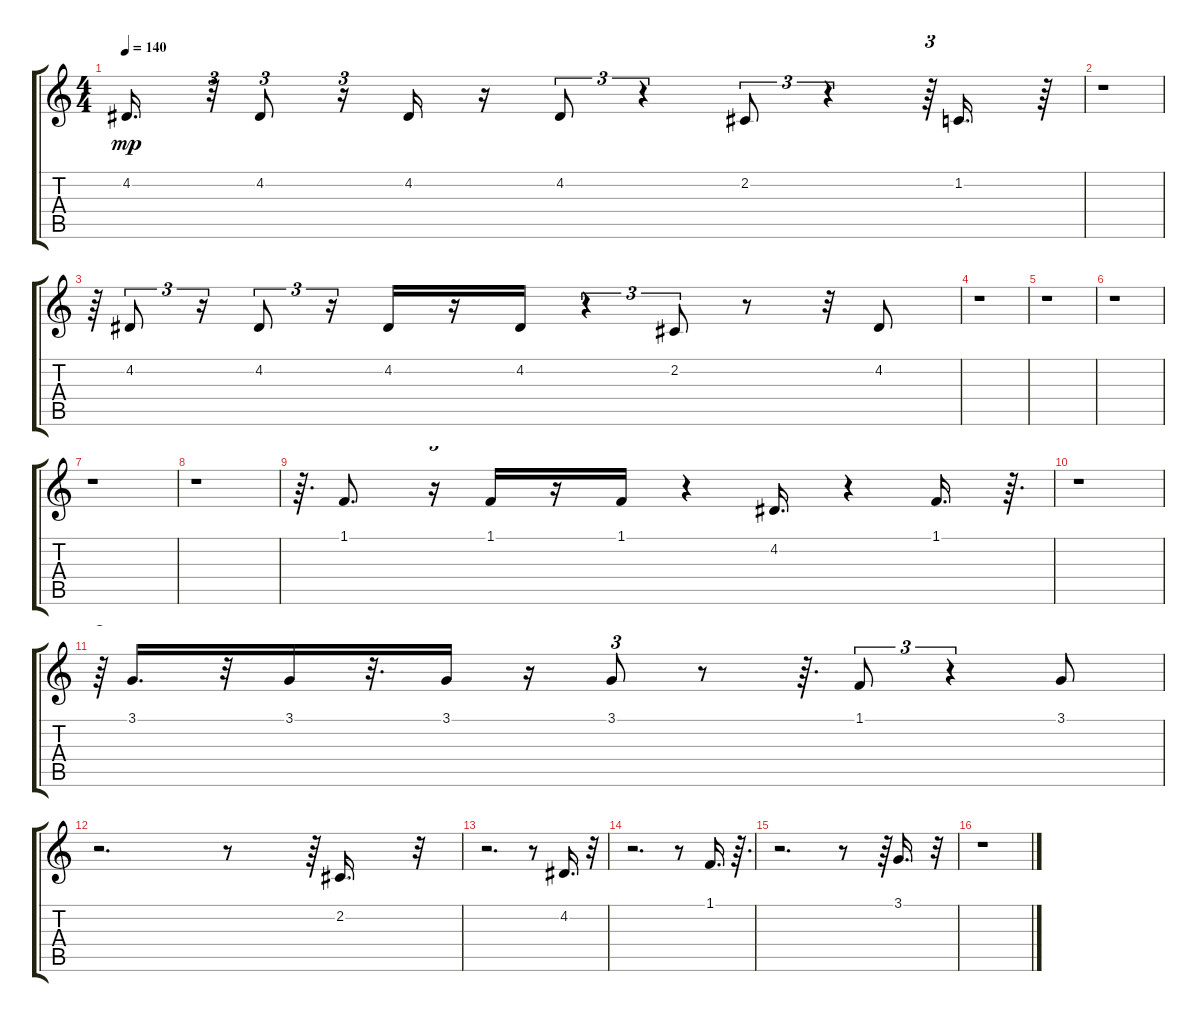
\track "" {instrument trombone}
\staff {score tabs}
\tuning (E4 B3 G3 D3 A2 E2) {hide}
\ts (4 4)
\tempo 140
\clef g2
\ks c
4.2.16{d dy mp} r.32{tu (3 2)} 4.2.8{tu (3 2)} r.16{tu (3 2)} 4.2.16 r.16 4.2.8{tu (3 2)} r.4{tu (3 2)} 2.2.8{tu (3 2)} r.4{tu (3 2)} r.64{tu (3 2)} 1.2.16{d} r.64 |
r.1 |
r.64 4.2.8{tu (3 2)} r.16{tu (3 2)} 4.2.8{tu (3 2)} r.16{tu (3 2)} 4.2.16 r.16 4.2.16 r.4{tu (3 2)} 2.2.8{tu (3 2)} r.8 r.32 4.2.8 |
r.1 |
r.1 |
r.1 |
r.1 |
r.1 |
r.64{d} 1.1.8{d} r.16{tu (3 2)} 1.1.16 r.16 1.1.16 r.4{tu (3 2)} 4.2.16{d} r.4{tu (3 2)} 1.1.16{d} r.64{d} |
r.1 |
r.64{tu (3 2)} 3.1.16{d} r.32 3.1.16 r.32{d} 3.1.16 r.16 3.1.8{tu (3 2)} r.8 r.64{d} 1.1.8{tu (3 2)} r.4{tu (3 2)} 3.1.8 |
r.2{d} r.8 r.64{tu (3 2)} 2.2.16{d} r.32{tu (3 2)} |
r.2{d} r.8 4.2.16{d} r.32{tu (3 2)} |
r.2{d} r.8 1.1.16{d} r.64{d} |
r.2{d} r.8 r.64{tu (3 2)} 3.1.16{d} r.32{tu (3 2)} |
r.1
